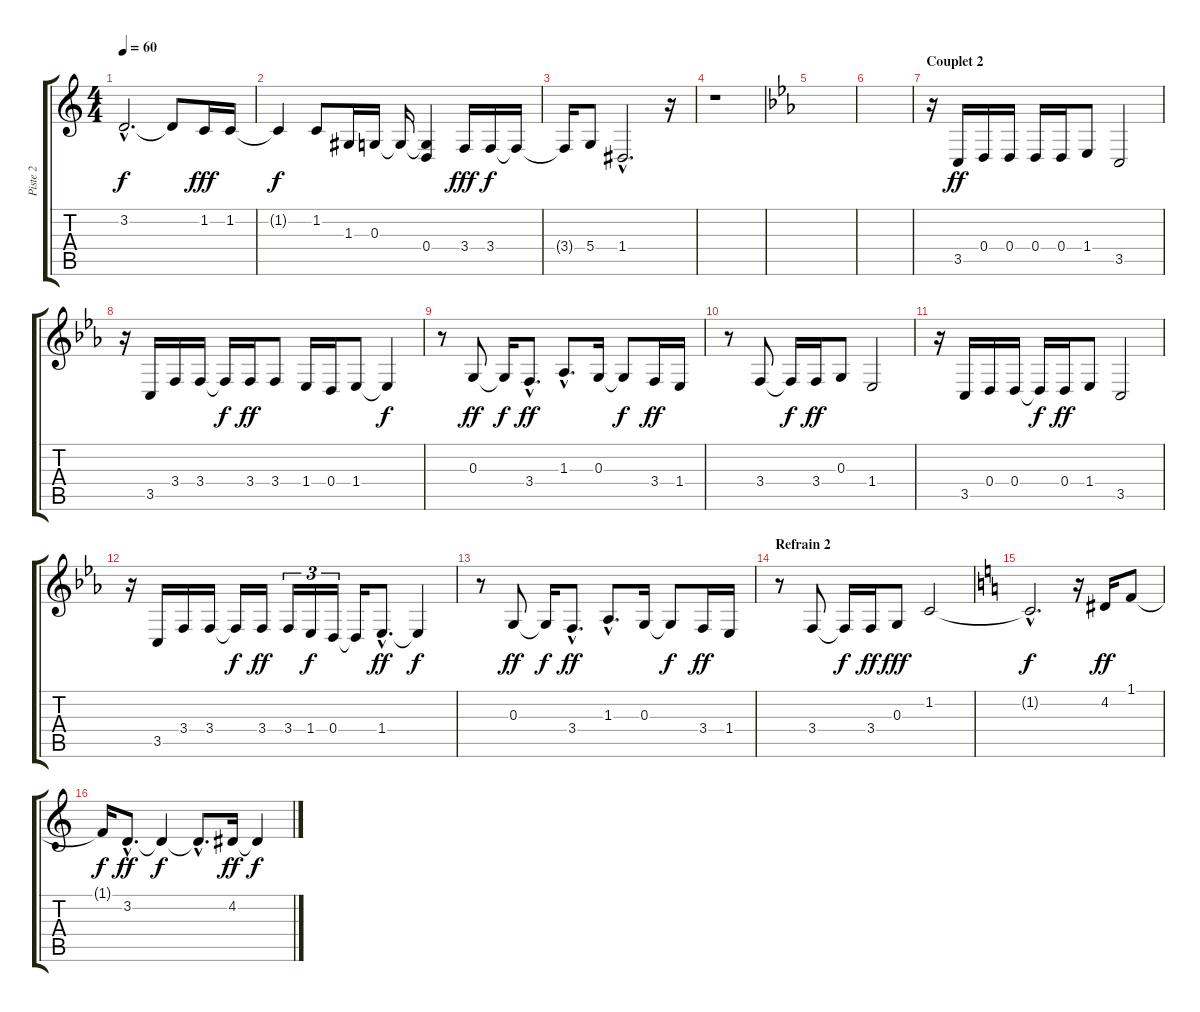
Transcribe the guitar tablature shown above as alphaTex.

\track ("Piste 2" "Piste 2") {instrument ocarina}
\staff {score tabs}
\tuning (E4 B3 G3 D3 A2 E2) {hide}
\ts (4 4)
\tempo 60
\clef g2
\ks c
3.2{hac t}.2{d dy f} 3.2{t}.8 1.2.16{dy fff} 1.2.16 |
1.2{t}.4{dy f} 1.2.8 1.3.16 0.3.16 0.3{t}.16 (0.3{t} 0.4).4 3.4.16{dy fff} 3.4.16{dy f} 3.4{t}.16 |
3.4{t}.16 5.4.8 1.4{hac}.2{d} r.16 |
r.1 |
\section ("" "")
\ks eb
|
|
\section ("" "Couplet 2")
r.16 3.5.16{dy ff volume 16} 0.4.16 0.4.16 0.4.16 0.4.16 1.4.8 3.5.2 |
r.16 3.5.16 3.4.16 3.4.16 3.4{t}.16{dy f} 3.4.16{dy ff} 3.4.8 1.4.16 0.4.16 1.4.8 1.4{t}.4{dy f} |
r.8 0.3.8{dy ff} 0.3{t}.16{dy f} 3.4{hac}.8{d dy ff} 1.3{hac}.8{d} 0.3.16 0.3{t}.8{dy f} 3.4.16{dy ff} 1.4.16 |
r.8 3.4.8 3.4{t}.16{dy f} 3.4.16{dy ff} 0.3.8 1.4.2 |
r.16 3.5.16 0.4.16 0.4.16 0.4{t}.16{dy f} 0.4.16{dy ff} 1.4.8 3.5.2 |
r.16 3.5.16 3.4.16 3.4.16 3.4{t}.16{dy f} 3.4.16{dy ff} 3.4.16{tu (3 2)} 1.4.16{tu (3 2) dy f} 0.4.16{tu (3 2)} 0.4{t}.16 1.4{hac}.8{d dy ff} 1.4{t}.4{dy f} |
r.8 0.3.8{dy ff} 0.3{t}.16{dy f} 3.4{hac}.8{d dy ff} 1.3{hac}.8{d} 0.3.16 0.3{t}.8{dy f} 3.4.16{dy ff} 1.4.16 |
\section ("" "Refrain 2")
r.8 3.4.8 3.4{t}.16{dy f} 3.4.16{dy ff} 0.3.8{dy fff} 1.2.2 |
\ks c
1.2{hac t}.2{d dy f} r.16 4.2.16{dy ff} 1.1.8 |
1.1{t}.16{dy f} 3.2{hac}.8{d dy ff} 3.2{t}.4{dy f} 3.2{hac t}.8{d} 4.2.16{dy ff} 4.2{t}.4{dy f}
